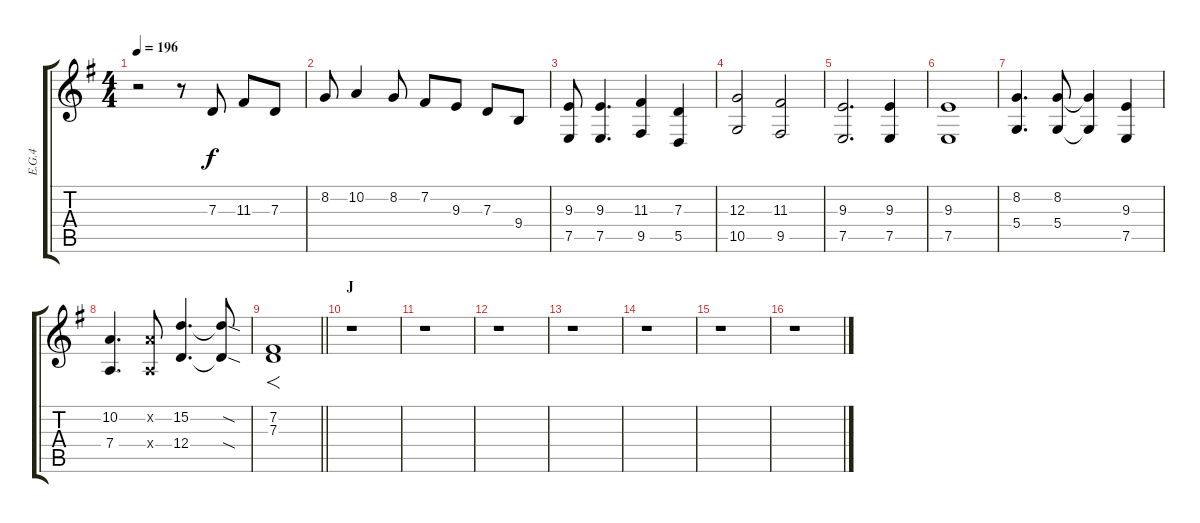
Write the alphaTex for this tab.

\track ("E.G.4" "E.G.4") {instrument tremolostrings}
\staff {score tabs}
\tuning (E4 B3 G3 D3 A2 D2) {hide}
\ts (4 4)
\tempo 196
\clef g2
\ks g
r.2{dy f} r.8 7.3.8 11.3.8 7.3.8 |
8.2.8 10.2.4 8.2.8 7.2.8 9.3.8 7.3.8 9.4.8 |
(9.3 7.5).8 (9.3 7.5).4{d} (11.3 9.5).4 (7.3 5.5).4 |
(12.3 10.5).2 (11.3 9.5).2 |
(9.3 7.5).2{d} (9.3 7.5).4 |
(9.3 7.5).1 |
(8.2 5.4).4{d} (8.2 5.4).8 (8.2{t} 5.4{t}).4 (9.3 7.5).4 |
(10.2 7.4).4{d} (10.2{x} 7.4{x}).8 (15.2 12.4).4{d} (15.2{sod t} 12.4{sod t}).8 |
\barLineRight lightlight
(7.2 7.3).1{f} |
\section ("" "J")
r.1 |
r.1 |
r.1 |
r.1 |
r.1 |
r.1 |
r.1
